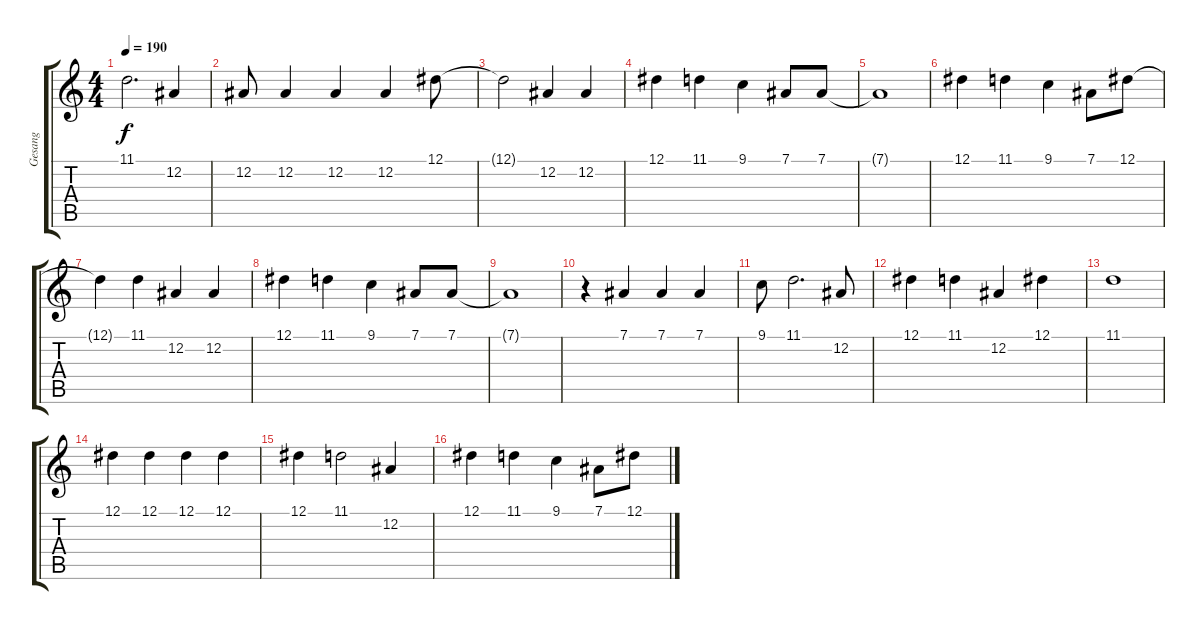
\track ("Gesang" "Gesang") {instrument trumpet}
\staff {score tabs}
\tuning (Eb4 Bb3 Gb3 Db3 Ab2 Eb2) {hide}
\ts (4 4)
\tempo 190
\clef g2
\ks c
11.1.2{d dy f} 12.2.4 |
12.2.8 12.2.4 12.2.4 12.2.4 12.1.8 |
12.1{t}.2 12.2.4 12.2.4 |
12.1.4 11.1.4 9.1.4 7.1.8 7.1.8 |
7.1{t}.1 |
12.1.4 11.1.4 9.1.4 7.1.8 12.1.8 |
12.1{t}.4 11.1.4 12.2.4 12.2.4 |
12.1.4 11.1.4 9.1.4 7.1.8 7.1.8 |
7.1{t}.1 |
r.4 7.1.4 7.1.4 7.1.4 |
9.1.8 11.1.2{d} 12.2.8 |
12.1.4 11.1.4 12.2.4 12.1.4 |
11.1.1 |
12.1.4 12.1.4 12.1.4 12.1.4 |
12.1.4 11.1.2 12.2.4 |
12.1.4 11.1.4 9.1.4 7.1.8 12.1.8
